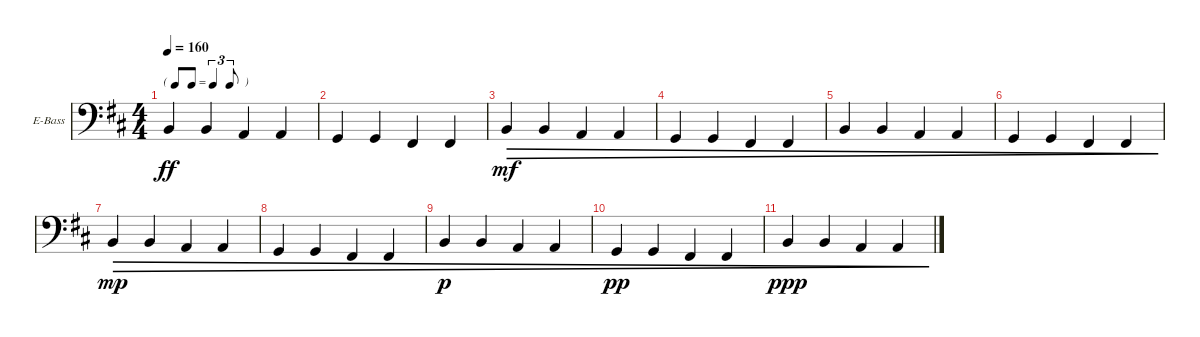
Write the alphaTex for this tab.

\defaultSystemsLayout 4
\bracketExtendMode groupsimilarinstruments
\firstSystemTrackNameOrientation horizontal
\otherSystemsTrackNameOrientation horizontal
\track ("Electric Bass" "E-Bass") {instrument electricbassfinger}
\staff {score}
\tuning (G2 D2 A1 E1)
\ts (4 4)
\tf triplet8th
\tempo 160
\clef f4
\ks bminor
2.3.4{dy ff} 2.3.4 0.3.4 0.3.4 |
3.4.4 3.4.4 2.4.4 2.4.4 |
2.3.4{dec dy mf} 2.3.4{dec} 0.3.4{dec} 0.3.4{dec} |
3.4.4{dec} 3.4.4{dec} 2.4.4{dec} 2.4.4{dec} |
2.3.4{dec} 2.3.4{dec} 0.3.4{dec} 0.3.4{dec} |
3.4.4{dec} 3.4.4{dec} 2.4.4{dec} 2.4.4{dec} |
2.3.4{dec dy mp} 2.3.4{dec} 0.3.4{dec} 0.3.4{dec} |
3.4.4{dec} 3.4.4{dec} 2.4.4{dec} 2.4.4{dec} |
2.3.4{dec dy p} 2.3.4{dec} 0.3.4{dec} 0.3.4{dec} |
3.4.4{dec dy pp} 3.4.4{dec} 2.4.4{dec} 2.4.4{dec} |
2.3.4{dec dy ppp} 2.3.4{dec} 0.3.4{dec} 0.3.4{dec}
